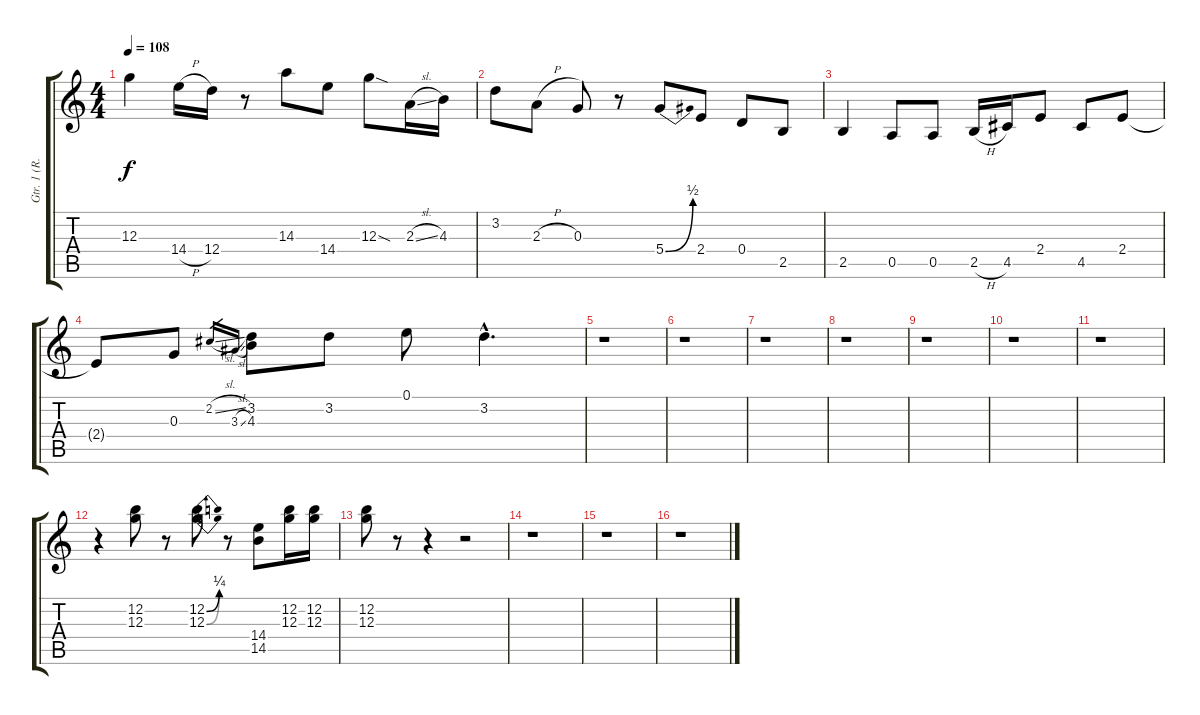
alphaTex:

\track ("Gtr. 1 (R. McIntosh)" "Gtr. 1 (R.") {instrument electricguitarclean}
\staff {score tabs}
\tuning (E4 B3 G3 D3 A2 E2) {hide}
\ts (4 4)
\tempo 108
\clef g2
\ks c
12.3{t}.4{dy f} 14.4{h}.16 12.4.16 r.8 14.3.8 14.4.8 12.3{sod}.8 2.3{sl}.16 4.3.16 |
3.2.8 2.3{h}.8 0.3.8 r.8 5.4{be (bend 0 0 60 2)}.8 2.4.8 0.4.8 2.5.8 |
2.5.4 0.5.8 0.5.8 2.5{h}.16 4.5.16 2.4.8 4.5.8 2.4.8 |
2.4{t}.8 0.3.8 2.2{sl}.16{gr} 3.3{sl}.16{gr} (3.2 4.3).8 3.2.8 0.1.8 3.2{hac}.4{d} |
r.1 |
r.1 |
r.1 |
r.1 |
r.1 |
r.1 |
r.1 |
r.4 (12.2 12.3).8 r.8 (12.2{be (bend 0 0 60 1)} 12.3{be (bend 0 0 60 1)}).8 r.8 (14.4 14.5).8 (12.2 12.3).16 (12.2 12.3).16 |
(12.2 12.3).8 r.8 r.4 r.2 |
r.1 |
r.1 |
r.1
